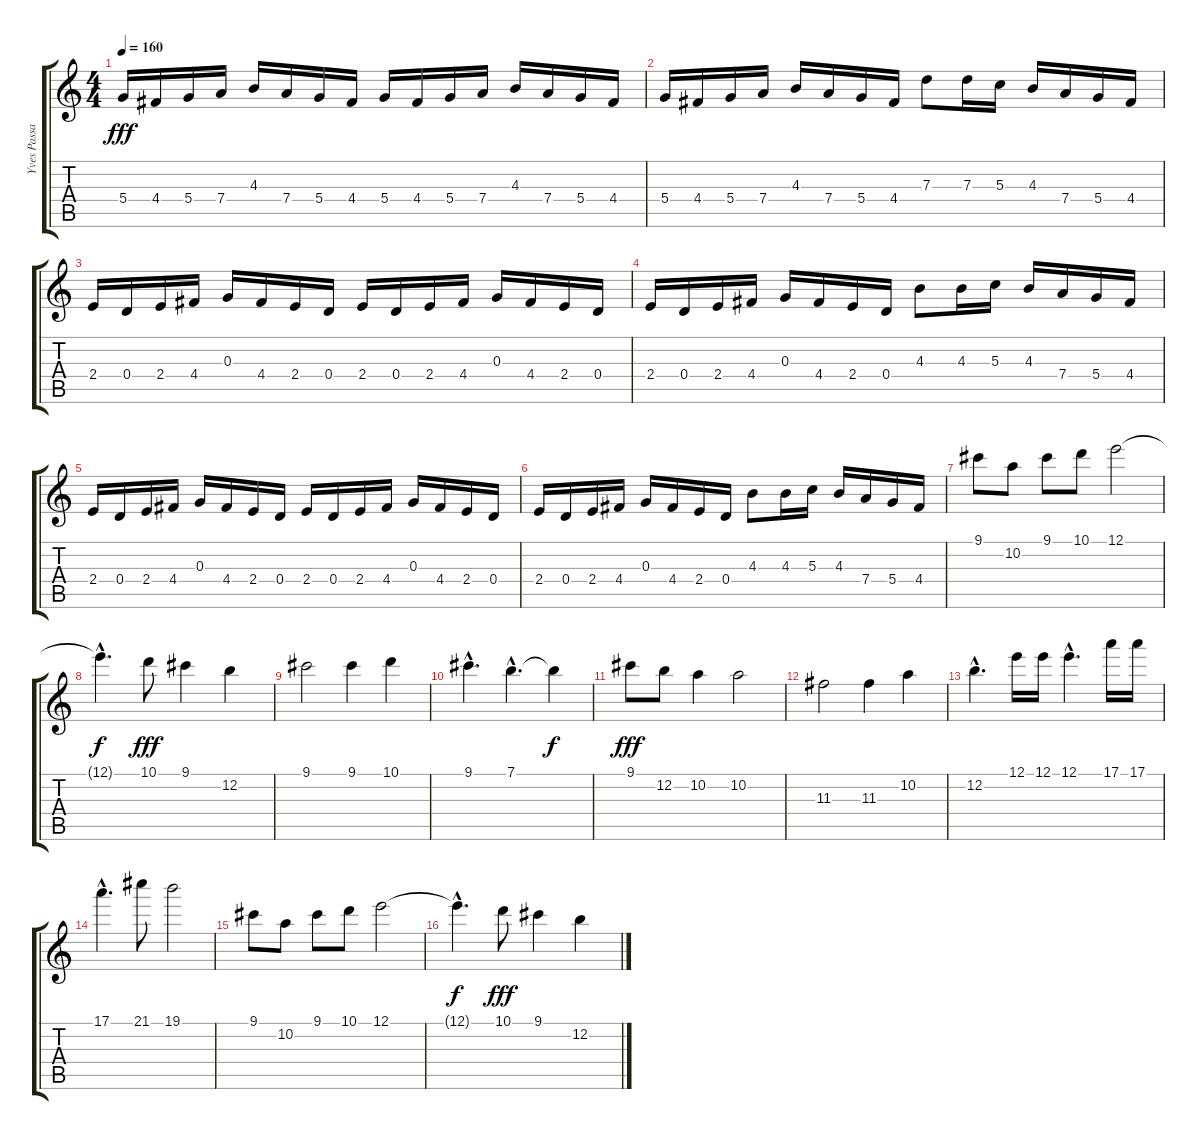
\track ("Yves Passarell" "Yves Passa") {instrument overdrivenguitar}
\staff {score tabs}
\tuning (E4 B3 G3 D3 A2 E2) {hide}
\ts (4 4)
\tempo 160
\clef g2
\ks c
5.4.16{dy fff} 4.4.16 5.4.16 7.4.16 4.3.16 7.4.16 5.4.16 4.4.16 5.4.16 4.4.16 5.4.16 7.4.16 4.3.16 7.4.16 5.4.16 4.4.16 |
5.4.16 4.4.16 5.4.16 7.4.16 4.3.16 7.4.16 5.4.16 4.4.16 7.3.8 7.3.16 5.3.16 4.3.16 7.4.16 5.4.16 4.4.16 |
2.4.16 0.4.16 2.4.16 4.4.16 0.3.16 4.4.16 2.4.16 0.4.16 2.4.16 0.4.16 2.4.16 4.4.16 0.3.16 4.4.16 2.4.16 0.4.16 |
2.4.16 0.4.16 2.4.16 4.4.16 0.3.16 4.4.16 2.4.16 0.4.16 4.3.8 4.3.16 5.3.16 4.3.16 7.4.16 5.4.16 4.4.16 |
2.4.16 0.4.16 2.4.16 4.4.16 0.3.16 4.4.16 2.4.16 0.4.16 2.4.16 0.4.16 2.4.16 4.4.16 0.3.16 4.4.16 2.4.16 0.4.16 |
2.4.16 0.4.16 2.4.16 4.4.16 0.3.16 4.4.16 2.4.16 0.4.16 4.3.8 4.3.16 5.3.16 4.3.16 7.4.16 5.4.16 4.4.16 |
9.1.8 10.2.8 9.1.8 10.1.8 12.1.2 |
12.1{hac t}.4{d dy f} 10.1.8{dy fff} 9.1.4 12.2.4 |
9.1.2 9.1.4 10.1.4 |
9.1{hac}.4{d} 7.1{hac}.4{d} 7.1{t}.4{dy f} |
9.1.8{dy fff} 12.2.8 10.2.4 10.2.2 |
11.3.2 11.3.4 10.2.4 |
12.2{hac}.4{d} 12.1.16 12.1.16 12.1{hac}.4{d} 17.1.16 17.1.16 |
17.1{hac}.4{d} 21.1.8 19.1.2 |
9.1.8 10.2.8 9.1.8 10.1.8 12.1.2 |
12.1{hac t}.4{d dy f} 10.1.8{dy fff} 9.1.4 12.2.4
